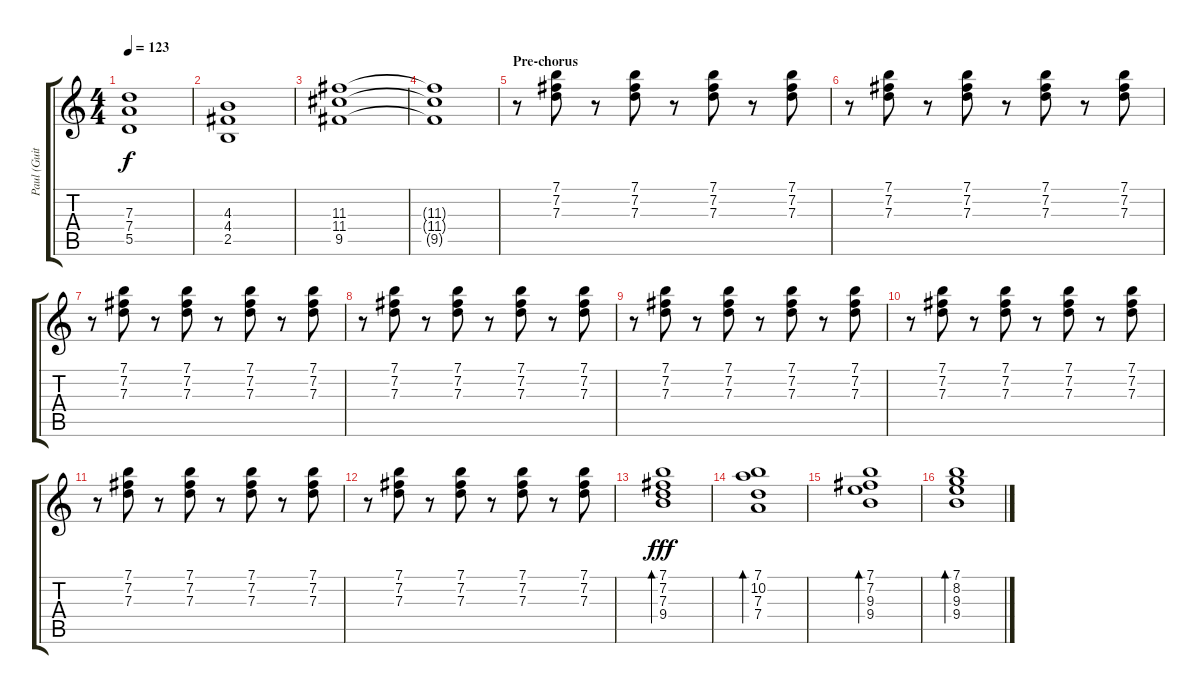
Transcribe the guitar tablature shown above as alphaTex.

\track ("Paul (Guitar)" "Paul (Guit") {instrument overdrivenguitar}
\staff {score tabs}
\tuning (E4 B3 G3 D3 A2 E2) {hide}
\ts (4 4)
\tempo 123
\clef g2
\ks c
(7.3 7.4 5.5).1{dy f} |
(4.3 4.4 2.5).1 |
(11.3 11.4 9.5).1 |
(11.3{t} 11.4{t} 9.5{t}).1 |
\section ("" "Pre-chorus")
r.8 (7.1 7.2 7.3).8 r.8 (7.1 7.2 7.3).8 r.8 (7.1 7.2 7.3).8 r.8 (7.1 7.2 7.3).8 |
r.8 (7.1 7.2 7.3).8 r.8 (7.1 7.2 7.3).8 r.8 (7.1 7.2 7.3).8 r.8 (7.1 7.2 7.3).8 |
r.8 (7.1 7.2 7.3).8 r.8 (7.1 7.2 7.3).8 r.8 (7.1 7.2 7.3).8 r.8 (7.1 7.2 7.3).8 |
r.8 (7.1 7.2 7.3).8 r.8 (7.1 7.2 7.3).8 r.8 (7.1 7.2 7.3).8 r.8 (7.1 7.2 7.3).8 |
r.8 (7.1 7.2 7.3).8 r.8 (7.1 7.2 7.3).8 r.8 (7.1 7.2 7.3).8 r.8 (7.1 7.2 7.3).8 |
r.8 (7.1 7.2 7.3).8 r.8 (7.1 7.2 7.3).8 r.8 (7.1 7.2 7.3).8 r.8 (7.1 7.2 7.3).8 |
r.8 (7.1 7.2 7.3).8 r.8 (7.1 7.2 7.3).8 r.8 (7.1 7.2 7.3).8 r.8 (7.1 7.2 7.3).8 |
r.8 (7.1 7.2 7.3).8 r.8 (7.1 7.2 7.3).8 r.8 (7.1 7.2 7.3).8 r.8 (7.1 7.2 7.3).8 |
(7.1 7.2 7.3 9.4).1{bd 120 dy fff} |
(7.1 10.2 7.3 7.4).1{bd 120} |
(7.1 7.2 9.3 9.4).1{bd 120} |
(7.1 8.2 9.3 9.4).1{bd 120}
